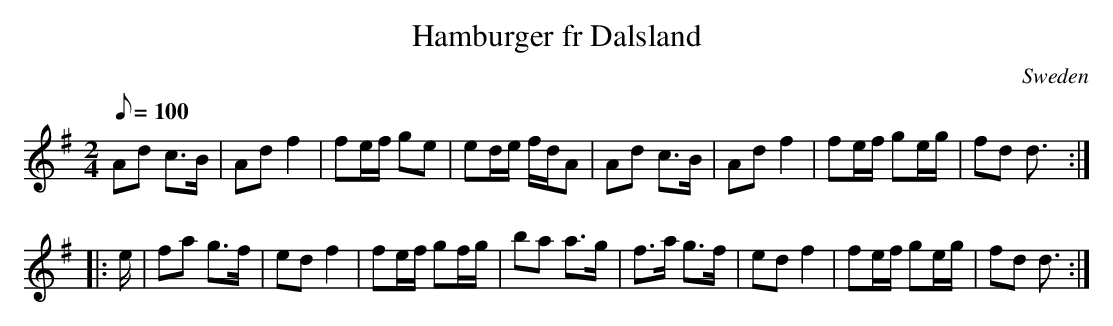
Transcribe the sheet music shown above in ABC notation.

X:1
T:Hamburger fr Dalsland
O:Sweden
M:2/4
L:1/8
Q:100
K:DMix
Ad c>B|Ad f2|fe/f/ ge|ed/e/ f/d/A|\
Ad c>B|Ad f2|fe/f/ ge/g/|fd d3/2:|
|: e/ |\
fa g>f|ed f2|fe/f/ gf/g/|ba a>g|\
f>a g>f|ed f2|fe/f/ ge/g/|fd d3/2:|
